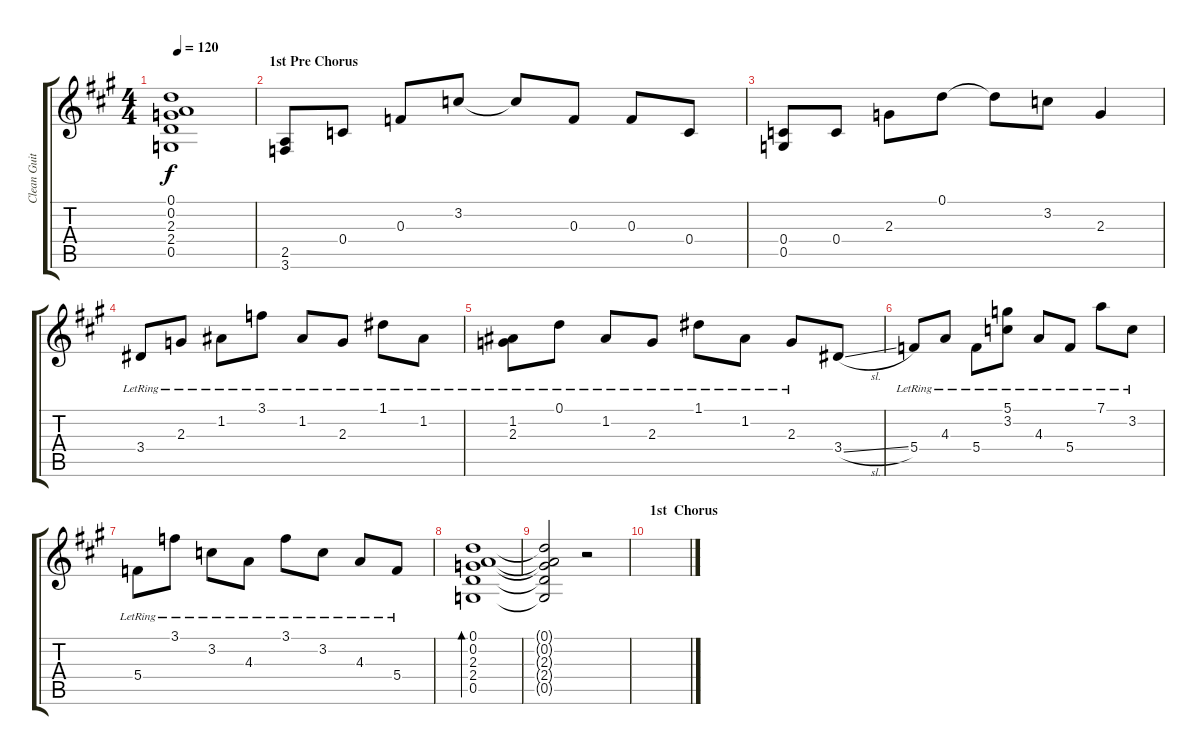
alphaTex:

\track ("Clean Guitar 2" "Clean Guit") {instrument acousticguitarsteel}
\staff {score tabs}
\tuning (D4 A3 F3 C3 G2 D2) {hide}
\ts (4 4)
\tempo 120
\clef g2
\ks a
(0.1{t} 0.2{t} 2.3{t} 2.4{t} 0.5{t}).1{dy f} |
\section ("" "1st Pre Chorus")
(2.5 3.6).8 0.4.8 0.3.8 3.2.8 3.2{t}.8 0.3.8 0.3.8 0.4.8 |
(0.4 0.5).8 0.4.8 2.3.8 0.1.8 0.1{t}.8 3.2.8 2.3.4 |
3.4{lr}.8 2.3{lr}.8 1.2{lr}.8 3.1{lr}.8 1.2{lr}.8 2.3{lr}.8 1.1{lr}.8 1.2{lr}.8 |
(1.2{lr} 2.3{lr}).8 0.1{lr}.8 1.2{lr}.8 2.3{lr}.8 1.1{lr}.8 1.2{lr}.8 2.3{lr}.8 3.4{sl}.8 |
5.4{lr}.8 4.3{lr}.8 5.4{lr}.8 (5.1{lr} 3.2{lr}).8 4.3{lr}.8 5.4{lr}.8 7.1{lr}.8 3.2{lr}.8 |
5.4{lr}.8 3.1{lr}.8 3.2{lr}.8 4.3{lr}.8 3.1{lr}.8 3.2{lr}.8 4.3{lr}.8 5.4{lr}.8 |
(0.1 0.2 2.3 2.4 0.5).1{bd 240} |
(0.1{t} 0.2{t} 2.3{t} 2.4{t} 0.5{t}).2 r.2 |
\section ("" "1st  Chorus")
